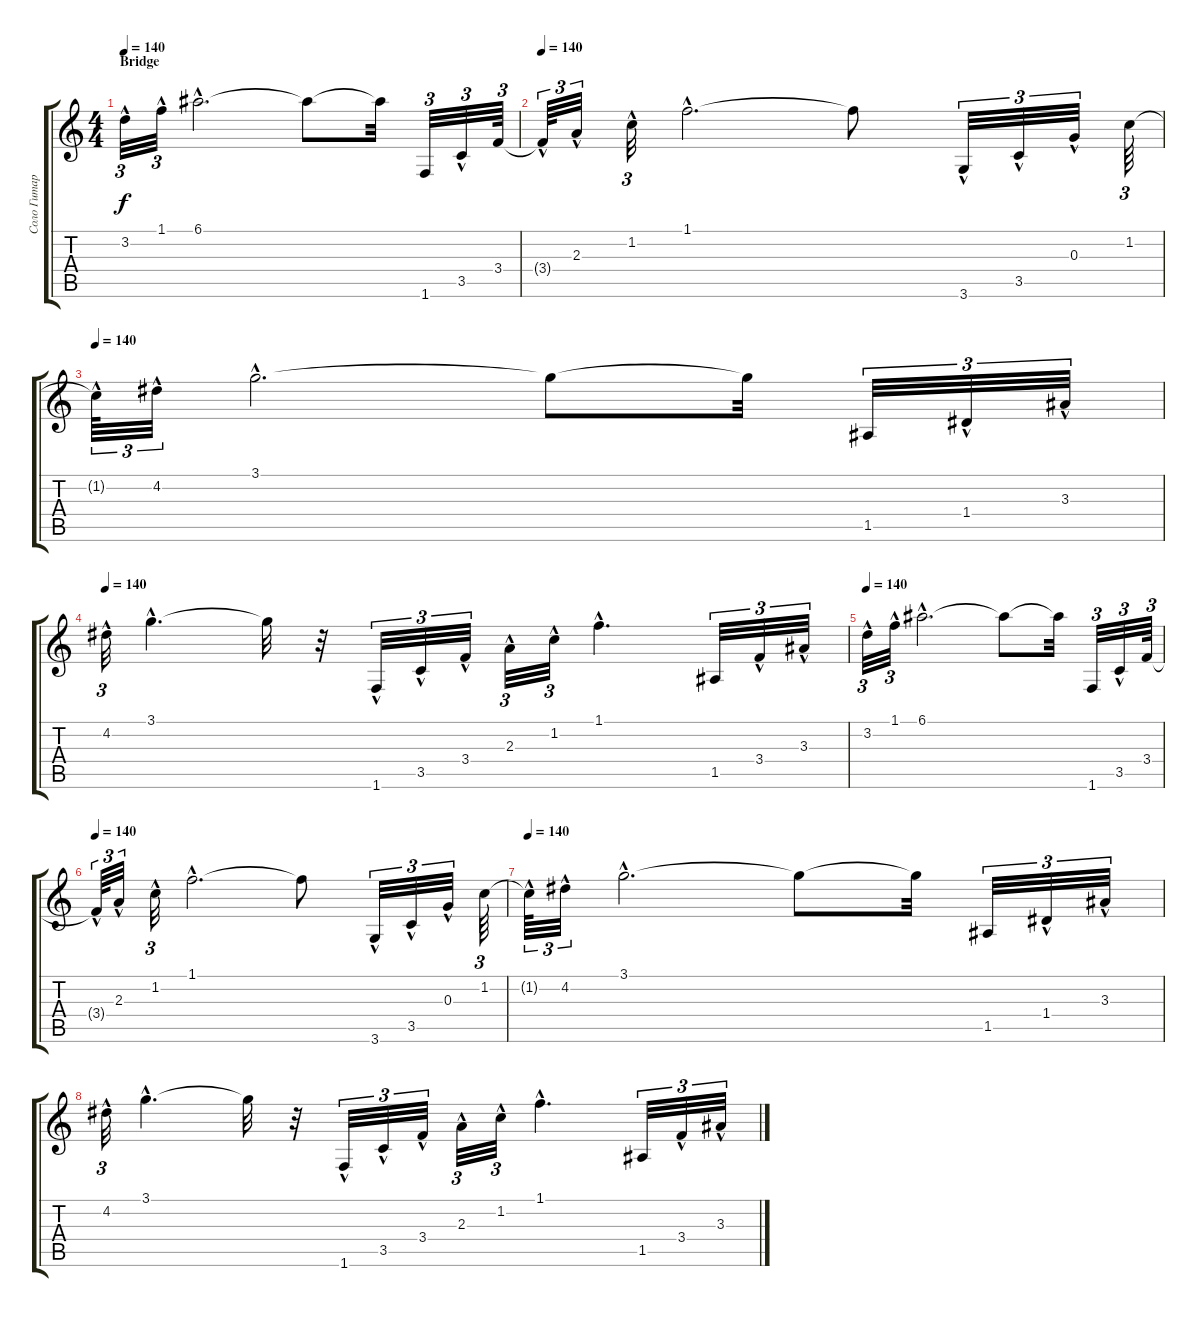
\track ("Соло Гитара Clean" "Соло Гитар") {instrument electricguitarclean}
\staff {score tabs}
\tuning (E4 B3 G3 D3 A2 E2) {hide}
\ts (4 4)
\section ("" "Bridge ")
\tempo 140
\clef g2
\ks c
3.2{hac}.32{tu (3 2) dy f} 1.1{hac}.32{tu (3 2)} 6.1{hac}.2{d} 6.1{t}.8 6.1{t}.32 1.6.32{tu (3 2)} 3.5{hac}.32{tu (3 2)} 3.4.64{tu (3 2)} |
\tempo 140
3.4{hac t}.64{tu (3 2)} 2.3{hac}.32{tu (3 2)} 1.2{hac}.32{tu (3 2)} 1.1{hac}.2{d} 1.1{t}.8 3.6{hac}.32{tu (3 2)} 3.5{hac}.32{tu (3 2)} 0.3{hac}.32{tu (3 2)} 1.2.64{tu (3 2)} |
\tempo 140
1.2{hac t}.64{tu (3 2)} 4.2{hac}.32{tu (3 2)} 3.1{hac}.2{d} 3.1{t}.8 3.1{t}.32 1.5.32{tu (3 2)} 1.4{hac}.32{tu (3 2)} 3.3{hac}.32{tu (3 2)} |
\tempo 140
4.2{hac}.32{tu (3 2)} 3.1{hac}.4{d} 3.1{t}.32 r.32 1.6{hac}.32{tu (3 2)} 3.5{hac}.32{tu (3 2)} 3.4{hac}.32{tu (3 2)} 2.3{hac}.32{tu (3 2)} 1.2{hac}.32{tu (3 2)} 1.1{hac}.4{d} 1.5.32{tu (3 2)} 3.4{hac}.32{tu (3 2)} 3.3{hac}.32{tu (3 2)} |
\tempo 140
3.2{hac}.32{tu (3 2)} 1.1{hac}.32{tu (3 2)} 6.1{hac}.2{d} 6.1{t}.8 6.1{t}.32 1.6.32{tu (3 2)} 3.5{hac}.32{tu (3 2)} 3.4.64{tu (3 2)} |
\tempo 140
3.4{hac t}.64{tu (3 2)} 2.3{hac}.32{tu (3 2)} 1.2{hac}.32{tu (3 2)} 1.1{hac}.2{d} 1.1{t}.8 3.6{hac}.32{tu (3 2)} 3.5{hac}.32{tu (3 2)} 0.3{hac}.32{tu (3 2)} 1.2.64{tu (3 2)} |
\tempo 140
1.2{hac t}.64{tu (3 2)} 4.2{hac}.32{tu (3 2)} 3.1{hac}.2{d} 3.1{t}.8 3.1{t}.32 1.5.32{tu (3 2)} 1.4{hac}.32{tu (3 2)} 3.3{hac}.32{tu (3 2)} |
4.2{hac}.32{tu (3 2)} 3.1{hac}.4{d} 3.1{t}.32 r.32 1.6{hac}.32{tu (3 2)} 3.5{hac}.32{tu (3 2)} 3.4{hac}.32{tu (3 2)} 2.3{hac}.32{tu (3 2)} 1.2{hac}.32{tu (3 2)} 1.1{hac}.4{d} 1.5.32{tu (3 2)} 3.4{hac}.32{tu (3 2)} 3.3{hac}.32{tu (3 2)}
